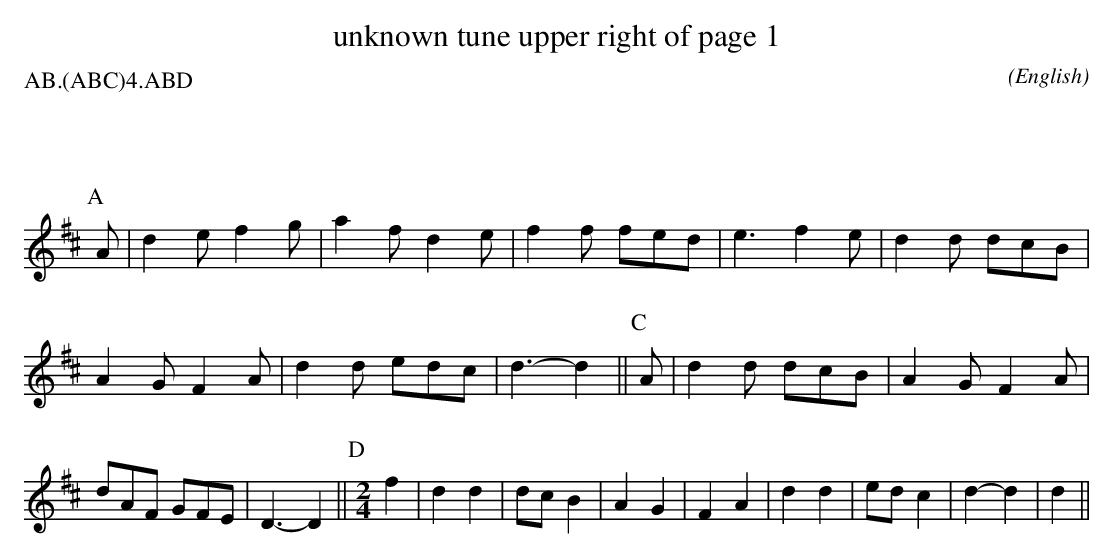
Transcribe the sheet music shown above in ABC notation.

X:1
T:unknown tune upper right of page 1
M:6/8
C:
O:English
P:AB.(ABC)4.ABD
K:D
P:A
||
P:B
A | d2 e f2 g | a2 f d2 e | f2 f fed | e3 f2 \
e | d2 d dcB  | A2 G F2 A | d2 d edc | d3-d2 ||\
P:C
A | d2 d dcB  | A2 G F2 A | dAF  GFE | D3-D2 ||\
P:D
M:2/4
L:1/8
f2 | d2 d2 | dc B2 | A2 G2 | F2 A2 | d2 d2 | ed c2 | d2-d2 | d2 ||
